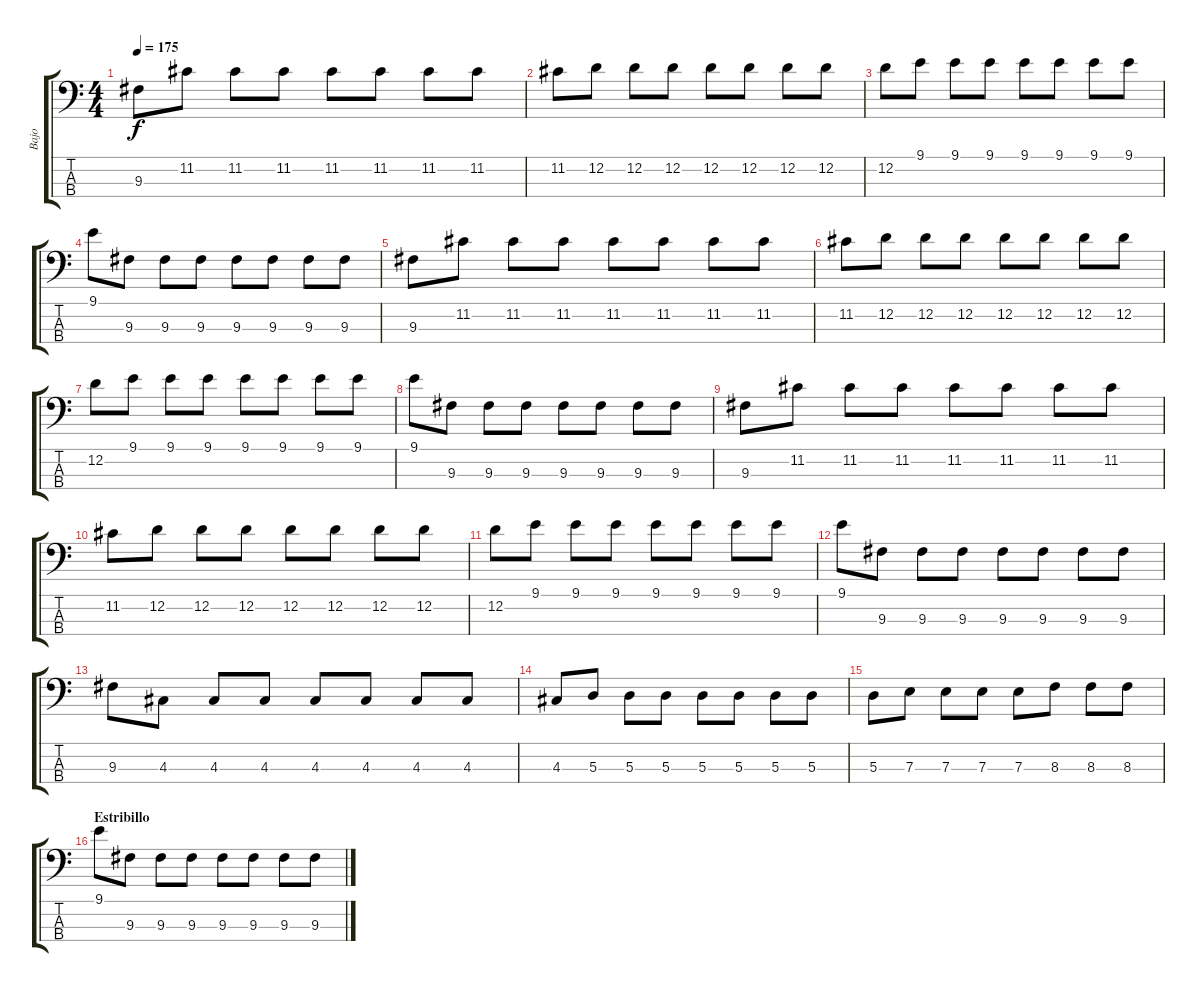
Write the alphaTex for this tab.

\track ("Bajo" "Bajo") {instrument electricbassfinger}
\staff {score tabs}
\tuning (G2 D2 A1 E1) {hide}
\ts (4 4)
\tempo 175
\clef f4
\ks c
9.3.8{dy f} 11.2.8 11.2.8 11.2.8 11.2.8 11.2.8 11.2.8 11.2.8 |
11.2.8 12.2.8 12.2.8 12.2.8 12.2.8 12.2.8 12.2.8 12.2.8 |
12.2.8 9.1.8 9.1.8 9.1.8 9.1.8 9.1.8 9.1.8 9.1.8 |
9.1.8 9.3.8 9.3.8 9.3.8 9.3.8 9.3.8 9.3.8 9.3.8 |
9.3.8 11.2.8 11.2.8 11.2.8 11.2.8 11.2.8 11.2.8 11.2.8 |
11.2.8 12.2.8 12.2.8 12.2.8 12.2.8 12.2.8 12.2.8 12.2.8 |
12.2.8 9.1.8 9.1.8 9.1.8 9.1.8 9.1.8 9.1.8 9.1.8 |
9.1.8 9.3.8 9.3.8 9.3.8 9.3.8 9.3.8 9.3.8 9.3.8 |
9.3.8 11.2.8 11.2.8 11.2.8 11.2.8 11.2.8 11.2.8 11.2.8 |
11.2.8 12.2.8 12.2.8 12.2.8 12.2.8 12.2.8 12.2.8 12.2.8 |
12.2.8 9.1.8 9.1.8 9.1.8 9.1.8 9.1.8 9.1.8 9.1.8 |
9.1.8 9.3.8 9.3.8 9.3.8 9.3.8 9.3.8 9.3.8 9.3.8 |
9.3.8 4.3.8 4.3.8 4.3.8 4.3.8 4.3.8 4.3.8 4.3.8 |
4.3.8 5.3.8 5.3.8 5.3.8 5.3.8 5.3.8 5.3.8 5.3.8 |
5.3.8 7.3.8 7.3.8 7.3.8 7.3.8 8.3.8 8.3.8 8.3.8 |
\section ("" "Estribillo")
9.1.8 9.3.8 9.3.8 9.3.8 9.3.8 9.3.8 9.3.8 9.3.8
